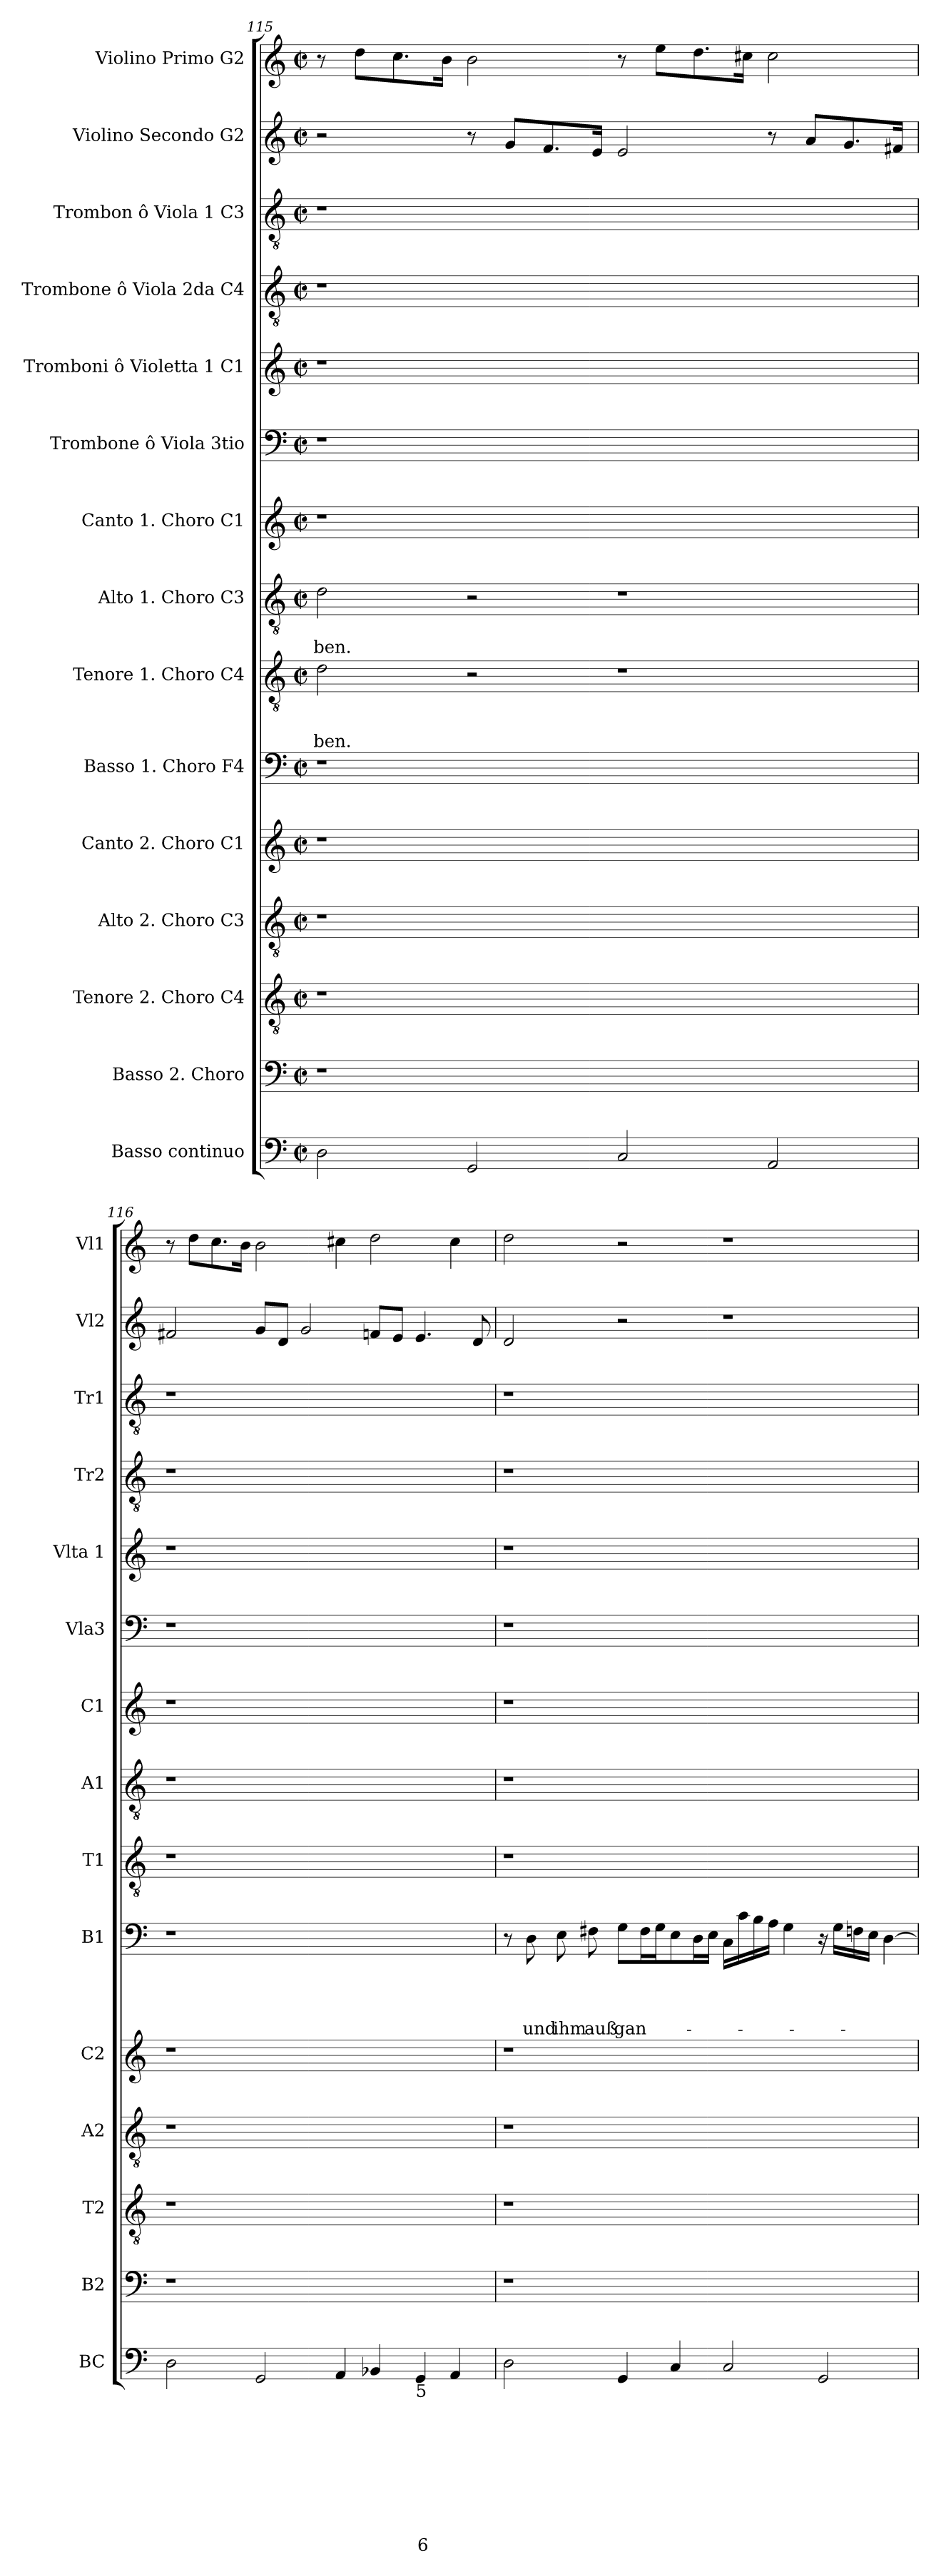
**kern	**text	**text	**text	**text	**text	**text	**text	**text	**text	**kern	**kern	**kern	**kern	**kern	**text	**text	**text	**text	**kern	**text	**text	**text	**kern	**text	**text	**kern	**kern	**kern	**kern	**kern	**kern	**kern
*part15	*part15	*part15	*part15	*part15	*part15	*part15	*part15	*part15	*part15	*part14	*part13	*part12	*part11	*part10	*part10	*part10	*part10	*part10	*part9	*part9	*part9	*part9	*part8	*part8	*part8	*part7	*part6	*part5	*part4	*part3	*part2	*part1
*staff15	*staff15	*staff15	*staff15	*staff15	*staff15	*staff15	*staff15	*staff15	*staff15	*staff14	*staff13	*staff12	*staff11	*staff10	*staff10	*staff10	*staff10	*staff10	*staff9	*staff9	*staff9	*staff9	*staff8	*staff8	*staff8	*staff7	*staff6	*staff5	*staff4	*staff3	*staff2	*staff1
*I"Basso continuo	*	*	*	*	*	*	*	*	*	*I"Basso 2. Choro	*I"Tenore 2. Choro C4	*I"Alto 2. Choro C3	*I"Canto 2. Choro  C1	*I"Basso 1. Choro F4	*	*	*	*	*I"Tenore 1. Choro C4	*	*	*	*I"Alto 1. Choro C3	*	*	*I"Canto 1. Choro  C1	*I"Trombone ô Viola 3tio	*I"Tromboni ô Violetta 1 C1	*I"Trombone ô Viola 2da C4	*I"Trombon ô Viola 1 C3	*I"Violino Secondo G2	*I"Violino Primo G2
*I'BC	*	*	*	*	*	*	*	*	*	*I'B2	*I'T2	*I'A2	*I'C2	*I'B1	*	*	*	*	*I'T1	*	*	*	*I'A1	*	*	*I'C1	*I'Vla3	*I'Vlta 1	*I'Tr2	*I'Tr1	*I'Vl2	*I'Vl1
!!LO:LB:g=z
*clefF4	*	*	*	*	*	*	*	*	*	*clefF4	*clefGv2	*clefGv2	*clefG2	*clefF4	*	*	*	*	*clefGv2	*	*	*	*clefGv2	*	*	*clefG2	*clefF4	*clefG2	*clefGv2	*clefGv2	*clefG2	*clefG2
*k[]	*	*	*	*	*	*	*	*	*	*k[]	*k[]	*k[]	*k[]	*k[]	*	*	*	*	*k[]	*	*	*	*k[]	*	*	*k[]	*k[]	*k[]	*k[]	*k[]	*k[]	*k[]
*C:	*	*	*	*	*	*	*	*	*	*C:	*C:	*C:	*C:	*C:	*	*	*	*	*C:	*	*	*	*C:	*	*	*C:	*C:	*C:	*C:	*C:	*C:	*C:
*M2/2	*	*	*	*	*	*	*	*	*	*M2/2	*M2/2	*M2/2	*M2/2	*M2/2	*	*	*	*	*M2/2	*	*	*	*M2/2	*	*	*M2/2	*M2/2	*M2/2	*M2/2	*M2/2	*M2/2	*M2/2
*met(c|)	*	*	*	*	*	*	*	*	*	*met(c|)	*met(c|)	*met(c|)	*met(c|)	*met(c|)	*	*	*	*	*met(c|)	*	*	*	*met(c|)	*	*	*met(c|)	*met(c|)	*met(c|)	*met(c|)	*met(c|)	*met(c|)	*met(c|)
=115	=115	=115	=115	=115	=115	=115	=115	=115	=115	=115	=115	=115	=115	=115	=115	=115	=115	=115	=115	=115	=115	=115	=115	=115	=115	=115	=115	=115	=115	=115	=115	=115
!	!	!	!	!	!	!	!	!	!	!	!	!	!	!	!	!	!	!	!	!	!	!LO:LY:b	!	!	!LO:LY:b	!	!	!	!	!	!	!
2D\	.	.	.	.	.	.	.	.	.	1r	1r	1r	1r	1r	.	.	.	.	2d\	.	.	-ben.	2d\	.	-ben.	1r	1r	1r	1r	1r	2r	8r
.	.	.	.	.	.	.	.	.	.	.	.	.	.	.	.	.	.	.	.	.	.	.	.	.	.	.	.	.	.	.	.	8dd\L
.	.	.	.	.	.	.	.	.	.	.	.	.	.	.	.	.	.	.	.	.	.	.	.	.	.	.	.	.	.	.	.	8.cc\
.	.	.	.	.	.	.	.	.	.	.	.	.	.	.	.	.	.	.	.	.	.	.	.	.	.	.	.	.	.	.	.	16b\Jk
2GG/	.	.	.	.	.	.	.	.	.	.	.	.	.	.	.	.	.	.	2r	.	.	.	2r	.	.	.	.	.	.	.	8r	2b\
.	.	.	.	.	.	.	.	.	.	.	.	.	.	.	.	.	.	.	.	.	.	.	.	.	.	.	.	.	.	.	8g/L	.
.	.	.	.	.	.	.	.	.	.	.	.	.	.	.	.	.	.	.	.	.	.	.	.	.	.	.	.	.	.	.	8.f/	.
.	.	.	.	.	.	.	.	.	.	.	.	.	.	.	.	.	.	.	.	.	.	.	.	.	.	.	.	.	.	.	16e/Jk	.
2C/	.	.	.	.	.	.	.	.	.	1ryy	1ryy	1ryy	1ryy	1ryy	.	.	.	.	1r	.	.	.	1r	.	.	1ryy	1ryy	1ryy	1ryy	1ryy	2e/	8r
.	.	.	.	.	.	.	.	.	.	.	.	.	.	.	.	.	.	.	.	.	.	.	.	.	.	.	.	.	.	.	.	8ee\L
.	.	.	.	.	.	.	.	.	.	.	.	.	.	.	.	.	.	.	.	.	.	.	.	.	.	.	.	.	.	.	.	8.dd\
.	.	.	.	.	.	.	.	.	.	.	.	.	.	.	.	.	.	.	.	.	.	.	.	.	.	.	.	.	.	.	.	16cc#X\Jk
2AA/	.	.	.	.	.	.	.	.	.	.	.	.	.	.	.	.	.	.	.	.	.	.	.	.	.	.	.	.	.	.	8r	2cc#\
.	.	.	.	.	.	.	.	.	.	.	.	.	.	.	.	.	.	.	.	.	.	.	.	.	.	.	.	.	.	.	8a/L	.
.	.	.	.	.	.	.	.	.	.	.	.	.	.	.	.	.	.	.	.	.	.	.	.	.	.	.	.	.	.	.	8.g/	.
.	.	.	.	.	.	.	.	.	.	.	.	.	.	.	.	.	.	.	.	.	.	.	.	.	.	.	.	.	.	.	16f#X/Jk	.
=116	=116	=116	=116	=116	=116	=116	=116	=116	=116	=116	=116	=116	=116	=116	=116	=116	=116	=116	=116	=116	=116	=116	=116	=116	=116	=116	=116	=116	=116	=116	=116	=116
2D\	.	.	.	.	.	.	.	.	.	1r	1r	1r	1r	1r	.	.	.	.	1r	.	.	.	1r	.	.	1r	1r	1r	1r	1r	2f#X/	8r
.	.	.	.	.	.	.	.	.	.	.	.	.	.	.	.	.	.	.	.	.	.	.	.	.	.	.	.	.	.	.	.	8dd\L
.	.	.	.	.	.	.	.	.	.	.	.	.	.	.	.	.	.	.	.	.	.	.	.	.	.	.	.	.	.	.	.	8.cc\
.	.	.	.	.	.	.	.	.	.	.	.	.	.	.	.	.	.	.	.	.	.	.	.	.	.	.	.	.	.	.	.	16b\Jk
2GG/	.	.	.	.	.	.	.	.	.	.	.	.	.	.	.	.	.	.	.	.	.	.	.	.	.	.	.	.	.	.	8g/L	2b\
.	.	.	.	.	.	.	.	.	.	.	.	.	.	.	.	.	.	.	.	.	.	.	.	.	.	.	.	.	.	.	8d/J	.
.	.	.	.	.	.	.	.	.	.	.	.	.	.	.	.	.	.	.	.	.	.	.	.	.	.	.	.	.	.	.	2g/	.
4AA/	.	.	.	.	.	.	.	.	.	1ryy	1ryy	1ryy	1ryy	1ryy	.	.	.	.	1ryy	.	.	.	1ryy	.	.	1ryy	1ryy	1ryy	1ryy	1ryy	.	4cc#X\
4BB-X/	.	.	.	.	.	.	.	.	.	.	.	.	.	.	.	.	.	.	.	.	.	.	.	.	.	.	.	.	.	.	8fn/L	2dd\
.	.	.	.	.	.	.	.	.	.	.	.	.	.	.	.	.	.	.	.	.	.	.	.	.	.	.	.	.	.	.	8e/J	.
!LO:TX:b:t=5	!	!	!	!	!	!	!	!	!	!	!	!	!	!	!	!	!	!	!	!	!	!	!	!	!	!	!	!	!	!	!	!
!	!	!	!	!	!	!	!	!	!LO:LY:b	!	!	!	!	!	!	!	!	!	!	!	!	!	!	!	!	!	!	!	!	!	!	!
4GG/	.	.	.	.	.	.	.	.	6	.	.	.	.	.	.	.	.	.	.	.	.	.	.	.	.	.	.	.	.	.	4.e/	.
4AA/	.	.	.	.	.	.	.	.	.	.	.	.	.	.	.	.	.	.	.	.	.	.	.	.	.	.	.	.	.	.	.	4cc#\
.	.	.	.	.	.	.	.	.	.	.	.	.	.	.	.	.	.	.	.	.	.	.	.	.	.	.	.	.	.	.	8d/	.
=117	=117	=117	=117	=117	=117	=117	=117	=117	=117	=117	=117	=117	=117	=117	=117	=117	=117	=117	=117	=117	=117	=117	=117	=117	=117	=117	=117	=117	=117	=117	=117	=117
2D\	.	.	.	.	.	.	.	.	.	1r	1r	1r	1r	8r	.	.	.	.	1r	.	.	.	1r	.	.	1r	1r	1r	1r	1r	2d/	2dd\
!	!	!	!	!	!	!	!	!	!	!	!	!	!	!	!	!	!	!LO:LY:b	!	!	!	!	!	!	!	!	!	!	!	!	!	!
.	.	.	.	.	.	.	.	.	.	.	.	.	.	8D\	.	.	.	und	.	.	.	.	.	.	.	.	.	.	.	.	.	.
!	!	!	!	!	!	!	!	!	!	!	!	!	!	!	!	!	!	!LO:LY:b	!	!	!	!	!	!	!	!	!	!	!	!	!	!
.	.	.	.	.	.	.	.	.	.	.	.	.	.	8E\	.	.	.	ihm	.	.	.	.	.	.	.	.	.	.	.	.	.	.
!	!	!	!	!	!	!	!	!	!	!	!	!	!	!	!	!	!	!LO:LY:b	!	!	!	!	!	!	!	!	!	!	!	!	!	!
.	.	.	.	.	.	.	.	.	.	.	.	.	.	8F#X\	.	.	.	auß	.	.	.	.	.	.	.	.	.	.	.	.	.	.
!	!	!	!	!	!	!	!	!	!	!	!	!	!	!	!	!	!	!LO:LY:b	!	!	!	!	!	!	!	!	!	!	!	!	!	!
4GG/	.	.	.	.	.	.	.	.	.	.	.	.	.	8G\L	.	.	.	gan-	.	.	.	.	.	.	.	.	.	.	.	.	2r	2r
.	.	.	.	.	.	.	.	.	.	.	.	.	.	16F#\L	.	.	.	.	.	.	.	.	.	.	.	.	.	.	.	.	.	.
.	.	.	.	.	.	.	.	.	.	.	.	.	.	16G\J	.	.	.	.	.	.	.	.	.	.	.	.	.	.	.	.	.	.
4C/	.	.	.	.	.	.	.	.	.	.	.	.	.	8E\	.	.	.	.	.	.	.	.	.	.	.	.	.	.	.	.	.	.
.	.	.	.	.	.	.	.	.	.	.	.	.	.	16D\L	.	.	.	.	.	.	.	.	.	.	.	.	.	.	.	.	.	.
.	.	.	.	.	.	.	.	.	.	.	.	.	.	16E\JJ	.	.	.	.	.	.	.	.	.	.	.	.	.	.	.	.	.	.
2C/	.	.	.	.	.	.	.	.	.	1ryy	1ryy	1ryy	1ryy	16C\LL	.	.	.	.	1ryy	.	.	.	1ryy	.	.	1ryy	1ryy	1ryy	1ryy	1ryy	1r	1r
.	.	.	.	.	.	.	.	.	.	.	.	.	.	16c\	.	.	.	.	.	.	.	.	.	.	.	.	.	.	.	.	.	.
.	.	.	.	.	.	.	.	.	.	.	.	.	.	16B\	.	.	.	.	.	.	.	.	.	.	.	.	.	.	.	.	.	.
.	.	.	.	.	.	.	.	.	.	.	.	.	.	16A\JJ	.	.	.	.	.	.	.	.	.	.	.	.	.	.	.	.	.	.
.	.	.	.	.	.	.	.	.	.	.	.	.	.	4G\	.	.	.	.	.	.	.	.	.	.	.	.	.	.	.	.	.	.
2GG/	.	.	.	.	.	.	.	.	.	.	.	.	.	16r	.	.	.	.	.	.	.	.	.	.	.	.	.	.	.	.	.	.
.	.	.	.	.	.	.	.	.	.	.	.	.	.	16G\LL	.	.	.	.	.	.	.	.	.	.	.	.	.	.	.	.	.	.
.	.	.	.	.	.	.	.	.	.	.	.	.	.	16Fn\	.	.	.	.	.	.	.	.	.	.	.	.	.	.	.	.	.	.
.	.	.	.	.	.	.	.	.	.	.	.	.	.	16E\JJ	.	.	.	.	.	.	.	.	.	.	.	.	.	.	.	.	.	.
.	.	.	.	.	.	.	.	.	.	.	.	.	.	[4D\	.	.	.	.	.	.	.	.	.	.	.	.	.	.	.	.	.	.
=	=	=	=	=	=	=	=	=	=	=	=	=	=	=	=	=	=	=	=	=	=	=	=	=	=	=	=	=	=	=	=	=
*-	*-	*-	*-	*-	*-	*-	*-	*-	*-	*-	*-	*-	*-	*-	*-	*-	*-	*-	*-	*-	*-	*-	*-	*-	*-	*-	*-	*-	*-	*-	*-	*-
